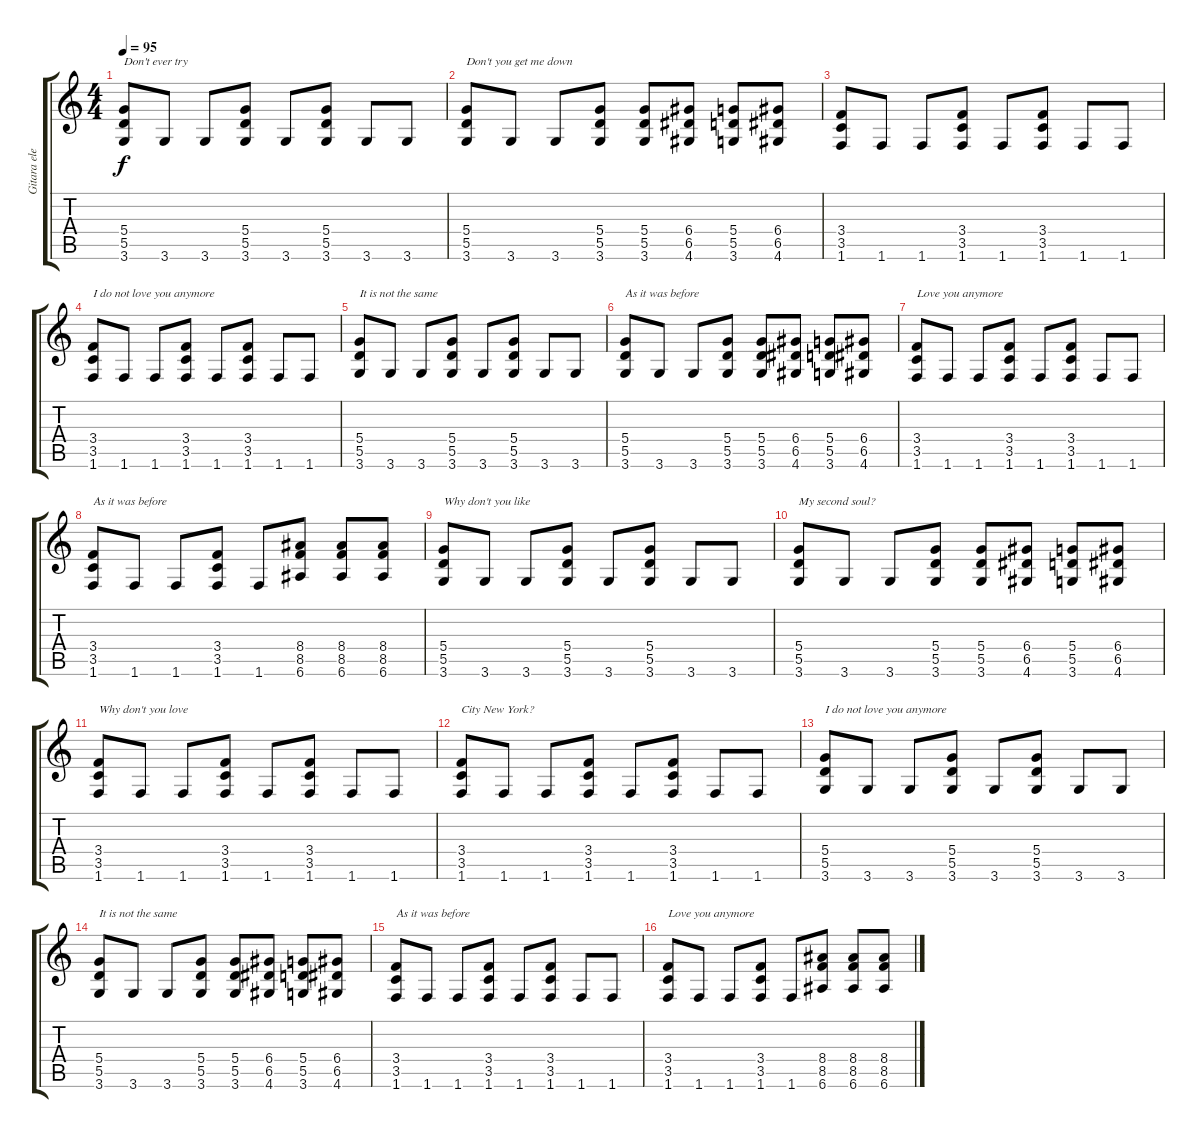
\track ("Gitara elektryczna" "Gitara ele") {instrument distortionguitar}
\staff {score tabs}
\tuning (E4 B3 G3 D3 A2 E2) {hide}
\ts (4 4)
\tempo 95
\clef g2
\ks c
(5.4 5.5 3.6).8{txt "Don't ever try" dy f} 3.6.8 3.6.8 (5.4 5.5 3.6).8 3.6.8 (5.4 5.5 3.6).8 3.6.8 3.6.8 |
(5.4 5.5 3.6).8{txt "Don't you get me down"} 3.6.8 3.6.8 (5.4 5.5 3.6).8 (5.4 5.5 3.6).8 (6.4 6.5 4.6).8 (5.4 5.5 3.6).8 (6.4 6.5 4.6).8 |
(3.4 3.5 1.6).8 1.6.8 1.6.8 (3.4 3.5 1.6).8 1.6.8 (3.4 3.5 1.6).8 1.6.8 1.6.8 |
(3.4 3.5 1.6).8{txt "I do not love you anymore"} 1.6.8 1.6.8 (3.4 3.5 1.6).8 1.6.8 (3.4 3.5 1.6).8 1.6.8 1.6.8 |
(5.4 5.5 3.6).8{txt "It is not the same"} 3.6.8 3.6.8 (5.4 5.5 3.6).8 3.6.8 (5.4 5.5 3.6).8 3.6.8 3.6.8 |
(5.4 5.5 3.6).8{txt "As it was before"} 3.6.8 3.6.8 (5.4 5.5 3.6).8 (5.4 5.5 3.6).8 (6.4 6.5 4.6).8 (5.4 5.5 3.6).8 (6.4 6.5 4.6).8 |
(3.4 3.5 1.6).8{txt "Love you anymore"} 1.6.8 1.6.8 (3.4 3.5 1.6).8 1.6.8 (3.4 3.5 1.6).8 1.6.8 1.6.8 |
(3.4 3.5 1.6).8{txt "As it was before"} 1.6.8 1.6.8 (3.4 3.5 1.6).8 1.6.8 (8.4 8.5 6.6).8 (8.4 8.5 6.6).8 (8.4 8.5 6.6).8 |
(5.4 5.5 3.6).8{txt "Why don't you like"} 3.6.8 3.6.8 (5.4 5.5 3.6).8 3.6.8 (5.4 5.5 3.6).8 3.6.8 3.6.8 |
(5.4 5.5 3.6).8{txt "My second soul?"} 3.6.8 3.6.8 (5.4 5.5 3.6).8 (5.4 5.5 3.6).8 (6.4 6.5 4.6).8 (5.4 5.5 3.6).8 (6.4 6.5 4.6).8 |
(3.4 3.5 1.6).8{txt "Why don't you love"} 1.6.8 1.6.8 (3.4 3.5 1.6).8 1.6.8 (3.4 3.5 1.6).8 1.6.8 1.6.8 |
(3.4 3.5 1.6).8{txt "City New York?"} 1.6.8 1.6.8 (3.4 3.5 1.6).8 1.6.8 (3.4 3.5 1.6).8 1.6.8 1.6.8 |
(5.4 5.5 3.6).8{txt "I do not love you anymore"} 3.6.8 3.6.8 (5.4 5.5 3.6).8 3.6.8 (5.4 5.5 3.6).8 3.6.8 3.6.8 |
(5.4 5.5 3.6).8{txt "It is not the same"} 3.6.8 3.6.8 (5.4 5.5 3.6).8 (5.4 5.5 3.6).8 (6.4 6.5 4.6).8 (5.4 5.5 3.6).8 (6.4 6.5 4.6).8 |
(3.4 3.5 1.6).8{txt "As it was before"} 1.6.8 1.6.8 (3.4 3.5 1.6).8 1.6.8 (3.4 3.5 1.6).8 1.6.8 1.6.8 |
(3.4 3.5 1.6).8{txt "Love you anymore"} 1.6.8 1.6.8 (3.4 3.5 1.6).8 1.6.8 (8.4 8.5 6.6).8 (8.4 8.5 6.6).8 (8.4 8.5 6.6).8
